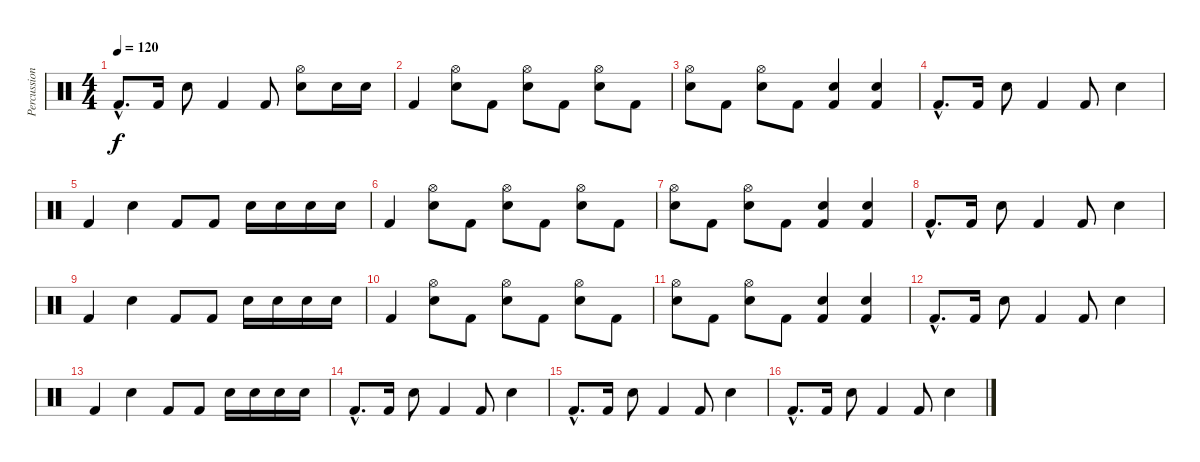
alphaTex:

\track ("Percussion" "Percussion") {instrument percussion}
\staff {score}
\articulation defaults
\ts (4 4)
\tempo 120
\clef neutral
\ks c "Kick (hit) 2"{hac}.8{d dy f} "Kick (hit) 2".16 "Snare (hit) 2".8 "Kick (hit) 2".4 "Kick (hit) 2".8
("Snare (hit) 2" "Hi-Hat (open)").8 "Snare (hit) 2".16 "Snare (hit) 2".16 |
"Kick (hit) 2".4 ("Snare (hit) 2" "Hi-Hat (open)").8 "Kick (hit) 2".8 ("Snare (hit) 2" "Hi-Hat (open)").8 "Kick (hit) 2".8 ("Snare (hit) 2" "Hi-Hat (open)").8 "Kick (hit) 2".8 |
("Snare (hit) 2" "Hi-Hat (open)").8 "Kick (hit) 2".8 ("Snare (hit) 2" "Hi-Hat (open)").8 "Kick (hit) 2".8 ("Snare (hit) 2" "Kick (hit) 2").4 ("Snare (hit) 2" "Kick (hit) 2").4 |
"Kick (hit) 2"{hac}.8{d} "Kick (hit) 2".16 "Snare (hit) 2".8 "Kick (hit) 2".4 "Kick (hit) 2".8 "Snare (hit) 2".4 |
"Kick (hit) 2".4 "Snare (hit) 2".4 "Kick (hit) 2".8 "Kick (hit) 2".8 "Snare (hit) 2".16 "Snare (hit) 2".16 "Snare (hit) 2".16 "Snare (hit) 2".16 |
"Kick (hit) 2".4 ("Snare (hit) 2" "Hi-Hat (open)").8 "Kick (hit) 2".8 ("Snare (hit) 2" "Hi-Hat (open)").8 "Kick (hit) 2".8 ("Snare (hit) 2" "Hi-Hat (open)").8 "Kick (hit) 2".8 |
("Snare (hit) 2" "Hi-Hat (open)").8 "Kick (hit) 2".8 ("Snare (hit) 2" "Hi-Hat (open)").8 "Kick (hit) 2".8 ("Snare (hit) 2" "Kick (hit) 2").4 ("Snare (hit) 2" "Kick (hit) 2").4 |
"Kick (hit) 2"{hac}.8{d} "Kick (hit) 2".16 "Snare (hit) 2".8 "Kick (hit) 2".4 "Kick (hit) 2".8 "Snare (hit) 2".4 |
"Kick (hit) 2".4 "Snare (hit) 2".4 "Kick (hit) 2".8 "Kick (hit) 2".8 "Snare (hit) 2".16 "Snare (hit) 2".16 "Snare (hit) 2".16 "Snare (hit) 2".16 |
"Kick (hit) 2".4 ("Snare (hit) 2" "Hi-Hat (open)").8 "Kick (hit) 2".8 ("Snare (hit) 2" "Hi-Hat (open)").8 "Kick (hit) 2".8 ("Snare (hit) 2" "Hi-Hat (open)").8 "Kick (hit) 2".8 |
("Snare (hit) 2" "Hi-Hat (open)").8 "Kick (hit) 2".8 ("Snare (hit) 2" "Hi-Hat (open)").8 "Kick (hit) 2".8 ("Snare (hit) 2" "Kick (hit) 2").4 ("Snare (hit) 2" "Kick (hit) 2").4 |
"Kick (hit) 2"{hac}.8{d} "Kick (hit) 2".16 "Snare (hit) 2".8 "Kick (hit) 2".4 "Kick (hit) 2".8 "Snare (hit) 2".4 |
"Kick (hit) 2".4 "Snare (hit) 2".4 "Kick (hit) 2".8 "Kick (hit) 2".8 "Snare (hit) 2".16 "Snare (hit) 2".16 "Snare (hit) 2".16 "Snare (hit) 2".16 |
"Kick (hit) 2"{hac}.8{d} "Kick (hit) 2".16 "Snare (hit) 2".8 "Kick (hit) 2".4 "Kick (hit) 2".8 "Snare (hit) 2".4 |
"Kick (hit) 2"{hac}.8{d} "Kick (hit) 2".16 "Snare (hit) 2".8 "Kick (hit) 2".4 "Kick (hit) 2".8 "Snare (hit) 2".4 |
"Kick (hit) 2"{hac}.8{d} "Kick (hit) 2".16 "Snare (hit) 2".8 "Kick (hit) 2".4 "Kick (hit) 2".8 "Snare (hit) 2".4
